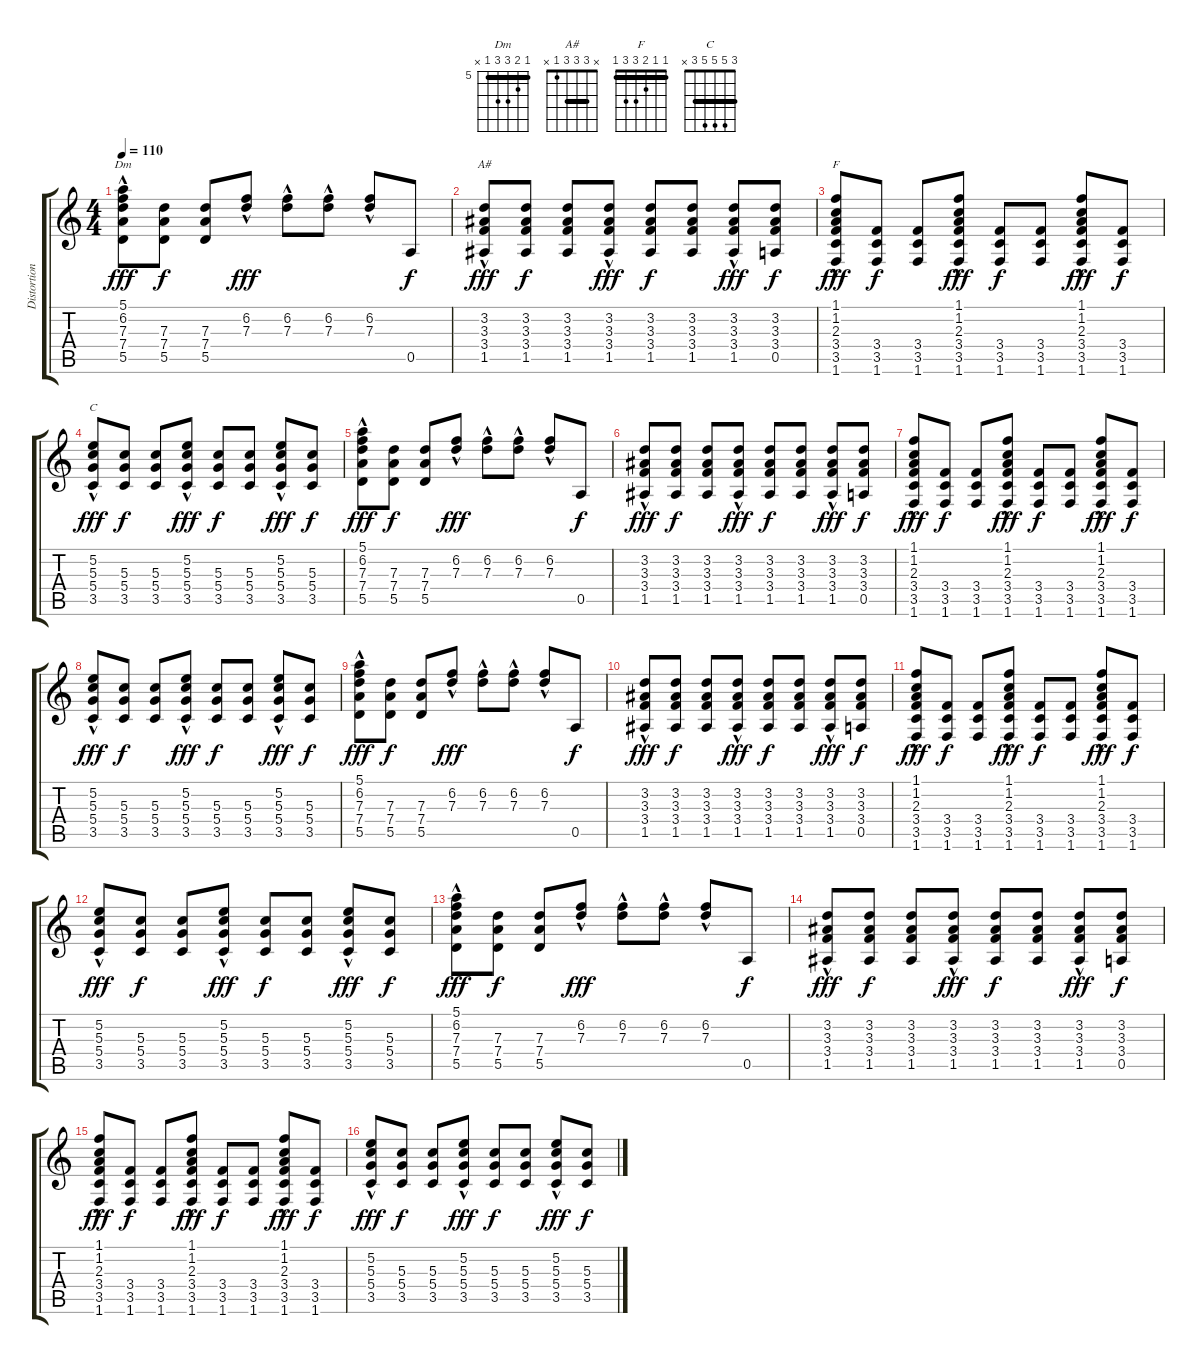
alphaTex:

\track ("Distortion Guitar" "Distortion") {instrument distortionguitar}
\staff {score tabs}
\tuning (E4 B3 G3 D3 A2 E2) {hide}
\chord ("Dm" 5 6 7 7 5 x) {firstfret 5 barre 5}
\chord ("A#" x 3 3 3 1 x) {barre 3}
\chord ("F" 1 1 2 3 3 1) {barre 1}
\chord ("C" 3 5 5 5 3 x) {barre 3}
\ts (4 4)
\tempo 110
\clef g2
\ks c
(5.1{hac} 6.2{hac} 7.3{hac} 7.4{hac} 5.5{hac}).8{ch "Dm" dy fff} (7.3 7.4 5.5).8{dy f} (7.3 7.4 5.5).8 (6.2{hac} 7.3{hac}).8{dy fff} (6.2{hac} 7.3{hac}).8 (6.2{hac} 7.3{hac}).8 (6.2{hac} 7.3{hac}).8 0.5.8{dy f} |
(3.2 3.3 3.4 1.5{hac}).8{ch "A#" dy fff} (3.2 3.3 3.4 1.5).8{dy f} (3.2 3.3 3.4 1.5).8 (3.2 3.3 3.4 1.5{hac}).8{dy fff} (3.2 3.3 3.4 1.5).8{dy f} (3.2 3.3 3.4 1.5).8 (3.2 3.3 3.4 1.5{hac}).8{dy fff} (3.2 3.3 3.4 0.5).8{dy f} |
(1.1{hac} 1.2{hac} 2.3{hac} 3.4{hac} 3.5{hac} 1.6{hac}).8{ch "F" dy fff} (3.4 3.5 1.6).8{dy f} (3.4 3.5 1.6).8 (1.1{hac} 1.2{hac} 2.3{hac} 3.4{hac} 3.5{hac} 1.6{hac}).8{dy fff} (3.4 3.5 1.6).8{dy f} (3.4 3.5 1.6).8 (1.1{hac} 1.2{hac} 2.3{hac} 3.4{hac} 3.5{hac} 1.6{hac}).8{dy fff} (3.4 3.5 1.6).8{dy f} |
(5.2{hac} 5.3{hac} 5.4{hac} 3.5{hac}).8{ch "C" dy fff} (5.3 5.4 3.5).8{dy f} (5.3 5.4 3.5).8 (5.2{hac} 5.3{hac} 5.4{hac} 3.5{hac}).8{dy fff} (5.3 5.4 3.5).8{dy f} (5.3 5.4 3.5).8 (5.2{hac} 5.3{hac} 5.4{hac} 3.5{hac}).8{dy fff} (5.3 5.4 3.5).8{dy f} |
(5.1{hac} 6.2{hac} 7.3{hac} 7.4{hac} 5.5{hac}).8{dy fff} (7.3 7.4 5.5).8{dy f} (7.3 7.4 5.5).8 (6.2{hac} 7.3{hac}).8{dy fff} (6.2{hac} 7.3{hac}).8 (6.2{hac} 7.3{hac}).8 (6.2{hac} 7.3{hac}).8 0.5.8{dy f} |
(3.2 3.3 3.4 1.5{hac}).8{dy fff} (3.2 3.3 3.4 1.5).8{dy f} (3.2 3.3 3.4 1.5).8 (3.2 3.3 3.4 1.5{hac}).8{dy fff} (3.2 3.3 3.4 1.5).8{dy f} (3.2 3.3 3.4 1.5).8 (3.2 3.3 3.4 1.5{hac}).8{dy fff} (3.2 3.3 3.4 0.5).8{dy f} |
(1.1{hac} 1.2{hac} 2.3{hac} 3.4{hac} 3.5{hac} 1.6{hac}).8{dy fff} (3.4 3.5 1.6).8{dy f} (3.4 3.5 1.6).8 (1.1{hac} 1.2{hac} 2.3{hac} 3.4{hac} 3.5{hac} 1.6{hac}).8{dy fff} (3.4 3.5 1.6).8{dy f} (3.4 3.5 1.6).8 (1.1{hac} 1.2{hac} 2.3{hac} 3.4{hac} 3.5{hac} 1.6{hac}).8{dy fff} (3.4 3.5 1.6).8{dy f} |
(5.2{hac} 5.3{hac} 5.4{hac} 3.5{hac}).8{dy fff} (5.3 5.4 3.5).8{dy f} (5.3 5.4 3.5).8 (5.2{hac} 5.3{hac} 5.4{hac} 3.5{hac}).8{dy fff} (5.3 5.4 3.5).8{dy f} (5.3 5.4 3.5).8 (5.2{hac} 5.3{hac} 5.4{hac} 3.5{hac}).8{dy fff} (5.3 5.4 3.5).8{dy f} |
(5.1{hac} 6.2{hac} 7.3{hac} 7.4{hac} 5.5{hac}).8{dy fff} (7.3 7.4 5.5).8{dy f} (7.3 7.4 5.5).8 (6.2{hac} 7.3{hac}).8{dy fff} (6.2{hac} 7.3{hac}).8 (6.2{hac} 7.3{hac}).8 (6.2{hac} 7.3{hac}).8 0.5.8{dy f} |
(3.2 3.3 3.4 1.5{hac}).8{dy fff} (3.2 3.3 3.4 1.5).8{dy f} (3.2 3.3 3.4 1.5).8 (3.2 3.3 3.4 1.5{hac}).8{dy fff} (3.2 3.3 3.4 1.5).8{dy f} (3.2 3.3 3.4 1.5).8 (3.2 3.3 3.4 1.5{hac}).8{dy fff} (3.2 3.3 3.4 0.5).8{dy f} |
(1.1{hac} 1.2{hac} 2.3{hac} 3.4{hac} 3.5{hac} 1.6{hac}).8{dy fff} (3.4 3.5 1.6).8{dy f} (3.4 3.5 1.6).8 (1.1{hac} 1.2{hac} 2.3{hac} 3.4{hac} 3.5{hac} 1.6{hac}).8{dy fff} (3.4 3.5 1.6).8{dy f} (3.4 3.5 1.6).8 (1.1{hac} 1.2{hac} 2.3{hac} 3.4{hac} 3.5{hac} 1.6{hac}).8{dy fff} (3.4 3.5 1.6).8{dy f} |
(5.2{hac} 5.3{hac} 5.4{hac} 3.5{hac}).8{dy fff} (5.3 5.4 3.5).8{dy f} (5.3 5.4 3.5).8 (5.2{hac} 5.3{hac} 5.4{hac} 3.5{hac}).8{dy fff} (5.3 5.4 3.5).8{dy f} (5.3 5.4 3.5).8 (5.2{hac} 5.3{hac} 5.4{hac} 3.5{hac}).8{dy fff} (5.3 5.4 3.5).8{dy f} |
(5.1{hac} 6.2{hac} 7.3{hac} 7.4{hac} 5.5{hac}).8{dy fff} (7.3 7.4 5.5).8{dy f} (7.3 7.4 5.5).8 (6.2{hac} 7.3{hac}).8{dy fff} (6.2{hac} 7.3{hac}).8 (6.2{hac} 7.3{hac}).8 (6.2{hac} 7.3{hac}).8 0.5.8{dy f} |
(3.2 3.3 3.4 1.5{hac}).8{dy fff} (3.2 3.3 3.4 1.5).8{dy f} (3.2 3.3 3.4 1.5).8 (3.2 3.3 3.4 1.5{hac}).8{dy fff} (3.2 3.3 3.4 1.5).8{dy f} (3.2 3.3 3.4 1.5).8 (3.2 3.3 3.4 1.5{hac}).8{dy fff} (3.2 3.3 3.4 0.5).8{dy f} |
(1.1{hac} 1.2{hac} 2.3{hac} 3.4{hac} 3.5{hac} 1.6{hac}).8{dy fff} (3.4 3.5 1.6).8{dy f} (3.4 3.5 1.6).8 (1.1{hac} 1.2{hac} 2.3{hac} 3.4{hac} 3.5{hac} 1.6{hac}).8{dy fff} (3.4 3.5 1.6).8{dy f} (3.4 3.5 1.6).8 (1.1{hac} 1.2{hac} 2.3{hac} 3.4{hac} 3.5{hac} 1.6{hac}).8{dy fff} (3.4 3.5 1.6).8{dy f} |
(5.2{hac} 5.3{hac} 5.4{hac} 3.5{hac}).8{dy fff} (5.3 5.4 3.5).8{dy f} (5.3 5.4 3.5).8 (5.2{hac} 5.3{hac} 5.4{hac} 3.5{hac}).8{dy fff} (5.3 5.4 3.5).8{dy f} (5.3 5.4 3.5).8 (5.2{hac} 5.3{hac} 5.4{hac} 3.5{hac}).8{dy fff} (5.3 5.4 3.5).8{dy f}
